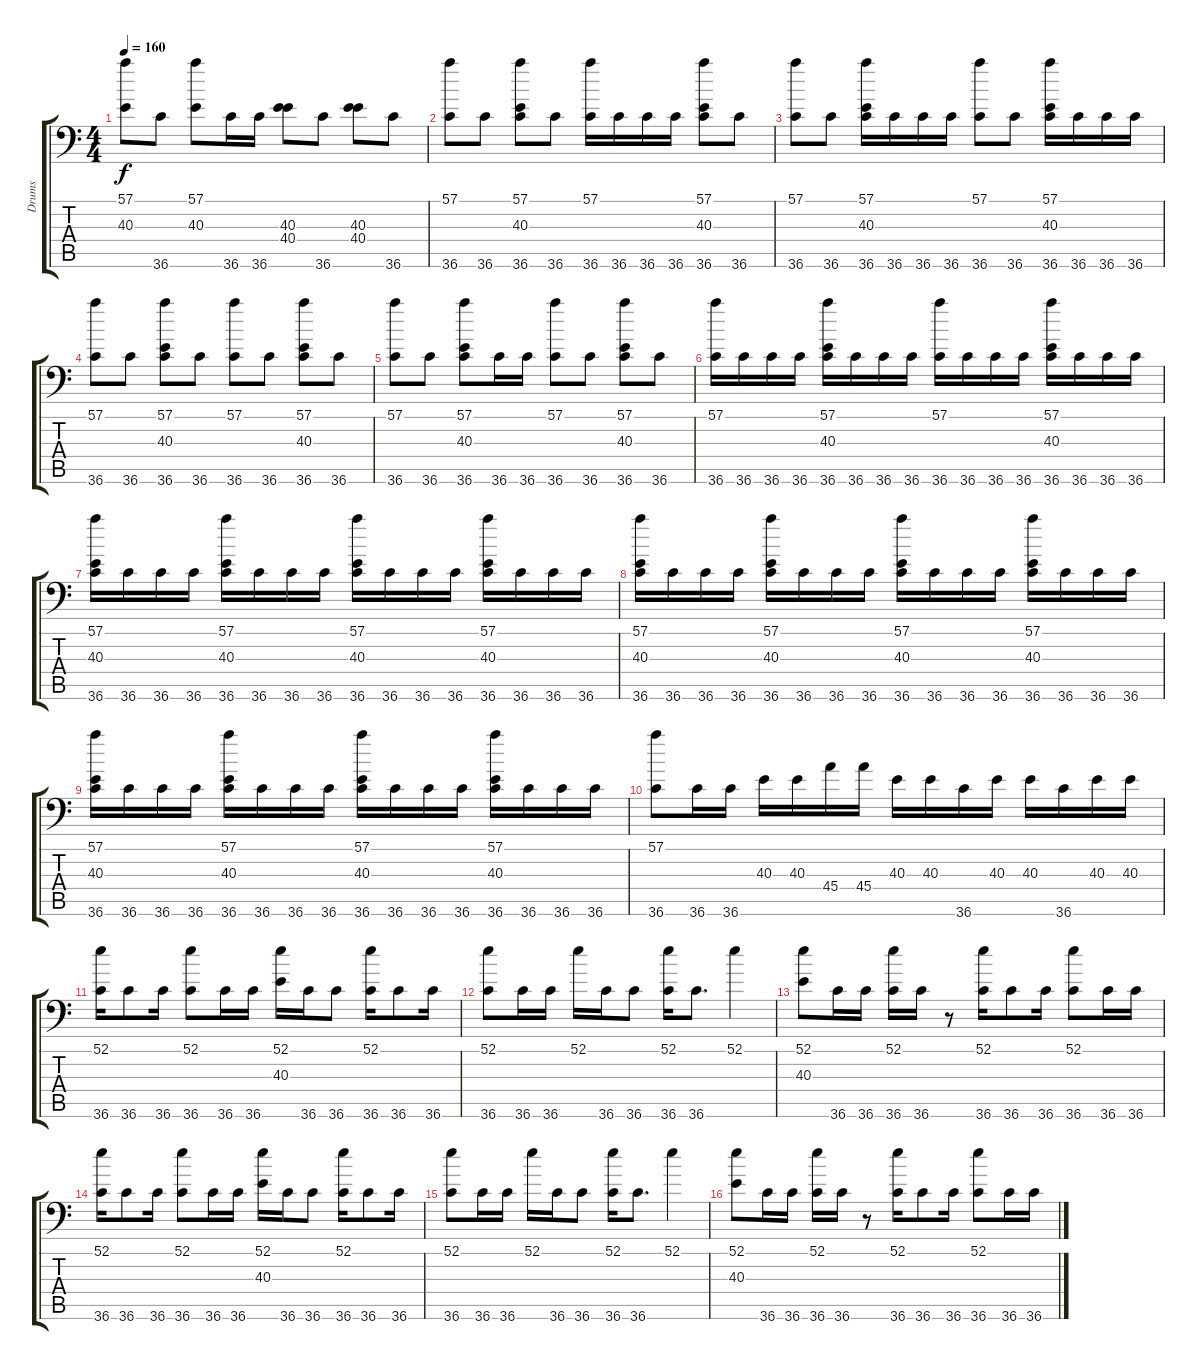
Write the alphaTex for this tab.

\track ("Drums" "Drums") {instrument acousticgrandpiano}
\staff {score tabs}
\tuning (C-1 C-1 C-1 C-1 C-1 C-1) {hide}
\ts (4 4)
\tempo 160
\clef f4
\ks c
(57.1 40.3).8{dy f} 36.6.8 (57.1 40.3).8 36.6.16 36.6.16 (40.3 40.4).8 36.6.8 (40.3 40.4).8 36.6.8 |
(57.1 36.6).8 36.6.8 (57.1 40.3 36.6).8 36.6.8 (57.1 36.6).16 36.6.16 36.6.16 36.6.16 (57.1 40.3 36.6).8 36.6.8 |
(57.1 36.6).8 36.6.8 (57.1 40.3 36.6).16 36.6.16 36.6.16 36.6.16 (57.1 36.6).8 36.6.8 (57.1 40.3 36.6).16 36.6.16 36.6.16 36.6.16 |
(57.1 36.6).8 36.6.8 (57.1 40.3 36.6).8 36.6.8 (57.1 36.6).8 36.6.8 (57.1 40.3 36.6).8 36.6.8 |
(57.1 36.6).8 36.6.8 (57.1 40.3 36.6).8 36.6.16 36.6.16 (57.1 36.6).8 36.6.8 (57.1 40.3 36.6).8 36.6.8 |
(57.1 36.6).16 36.6.16 36.6.16 36.6.16 (57.1 40.3 36.6).16 36.6.16 36.6.16 36.6.16 (57.1 36.6).16 36.6.16 36.6.16 36.6.16 (57.1 40.3 36.6).16 36.6.16 36.6.16 36.6.16 |
(57.1 40.3 36.6).16 36.6.16 36.6.16 36.6.16 (57.1 40.3 36.6).16 36.6.16 36.6.16 36.6.16 (57.1 40.3 36.6).16 36.6.16 36.6.16 36.6.16 (57.1 40.3 36.6).16 36.6.16 36.6.16 36.6.16 |
(57.1 40.3 36.6).16 36.6.16 36.6.16 36.6.16 (57.1 40.3 36.6).16 36.6.16 36.6.16 36.6.16 (57.1 40.3 36.6).16 36.6.16 36.6.16 36.6.16 (57.1 40.3 36.6).16 36.6.16 36.6.16 36.6.16 |
(57.1 40.3 36.6).16 36.6.16 36.6.16 36.6.16 (57.1 40.3 36.6).16 36.6.16 36.6.16 36.6.16 (57.1 40.3 36.6).16 36.6.16 36.6.16 36.6.16 (57.1 40.3 36.6).16 36.6.16 36.6.16 36.6.16 |
(57.1 36.6).8 36.6.16 36.6.16 40.3.16 40.3.16 45.4.16 45.4.16 40.3.16 40.3.16 36.6.16 40.3.16 40.3.16 36.6.16 40.3.16 40.3.16 |
(52.1 36.6).16 36.6.8 36.6.16 (52.1 36.6).8 36.6.16 36.6.16 (52.1 40.3).16 36.6.16 36.6.8 (52.1 36.6).16 36.6.8 36.6.16 |
(52.1 36.6).8 36.6.16 36.6.16 52.1.16 36.6.16 36.6.8 (52.1 36.6).16 36.6.8{d} 52.1.4 |
(52.1 40.3).8 36.6.16 36.6.16 (52.1 36.6).16 36.6.16 r.8 (52.1 36.6).16 36.6.8 36.6.16 (52.1 36.6).8 36.6.16 36.6.16 |
(52.1 36.6).16 36.6.8 36.6.16 (52.1 36.6).8 36.6.16 36.6.16 (52.1 40.3).16 36.6.16 36.6.8 (52.1 36.6).16 36.6.8 36.6.16 |
(52.1 36.6).8 36.6.16 36.6.16 52.1.16 36.6.16 36.6.8 (52.1 36.6).16 36.6.8{d} 52.1.4 |
(52.1 40.3).8 36.6.16 36.6.16 (52.1 36.6).16 36.6.16 r.8 (52.1 36.6).16 36.6.8 36.6.16 (52.1 36.6).8 36.6.16 36.6.16
